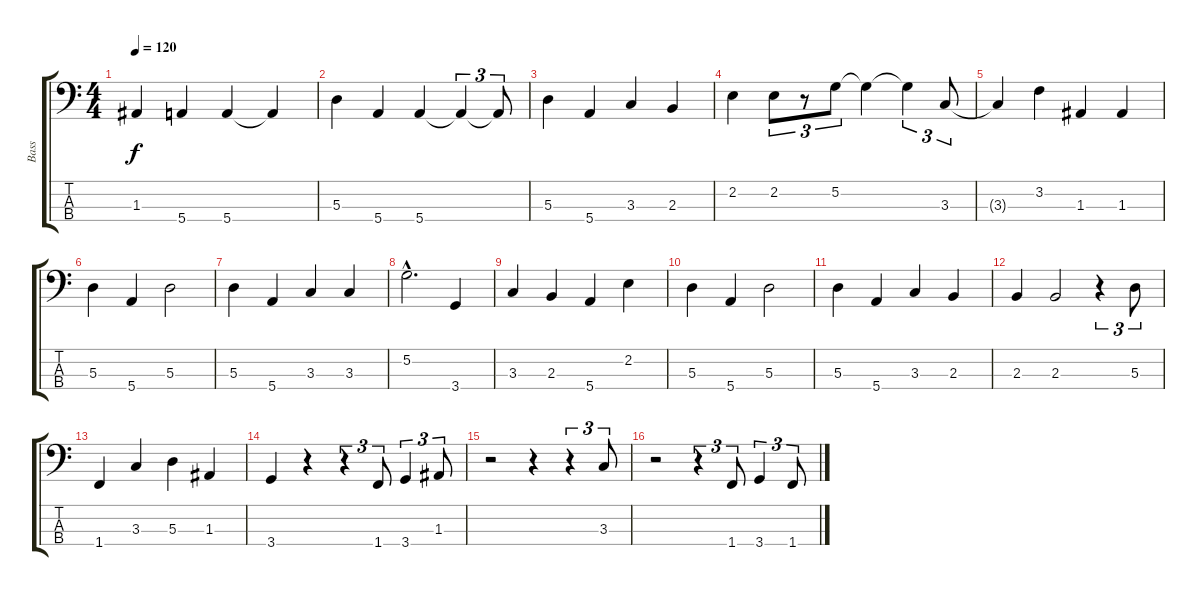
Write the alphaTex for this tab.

\track ("Bass" "Bass") {instrument electricbassfinger}
\staff {score tabs}
\tuning (G2 D2 A1 E1) {hide}
\ts (4 4)
\tempo 120
\clef f4
\ks c
1.3.4{dy f} 5.4.4 5.4.4 5.4{t}.4 |
5.3.4 5.4.4 5.4.4 5.4{t}.4{tu (3 2)} 5.4{t}.8{tu (3 2)} |
5.3.4 5.4.4 3.3.4 2.3.4 |
2.2.4 2.2.8{tu (3 2)} r.8{tu (3 2)} 5.2.8{tu (3 2)} 5.2{t}.4 5.2{t}.4{tu (3 2)} 3.3.8{tu (3 2)} |
3.3{t}.4 3.2.4 1.3.4 1.3.4 |
5.3.4 5.4.4 5.3.2 |
5.3.4 5.4.4 3.3.4 3.3.4 |
5.2{hac}.2{d} 3.4.4 |
3.3.4 2.3.4 5.4.4 2.2.4 |
5.3.4 5.4.4 5.3.2 |
5.3.4 5.4.4 3.3.4 2.3.4 |
2.3.4 2.3.2 r.4{tu (3 2)} 5.3.8{tu (3 2)} |
1.4.4 3.3.4 5.3.4 1.3.4 |
3.4.4 r.4 r.4{tu (3 2)} 1.4.8{tu (3 2)} 3.4.4{tu (3 2)} 1.3.8{tu (3 2)} |
r.2 r.4 r.4{tu (3 2)} 3.3.8{tu (3 2)} |
r.2 r.4{tu (3 2)} 1.4.8{tu (3 2)} 3.4.4{tu (3 2)} 1.4.8{tu (3 2)}
